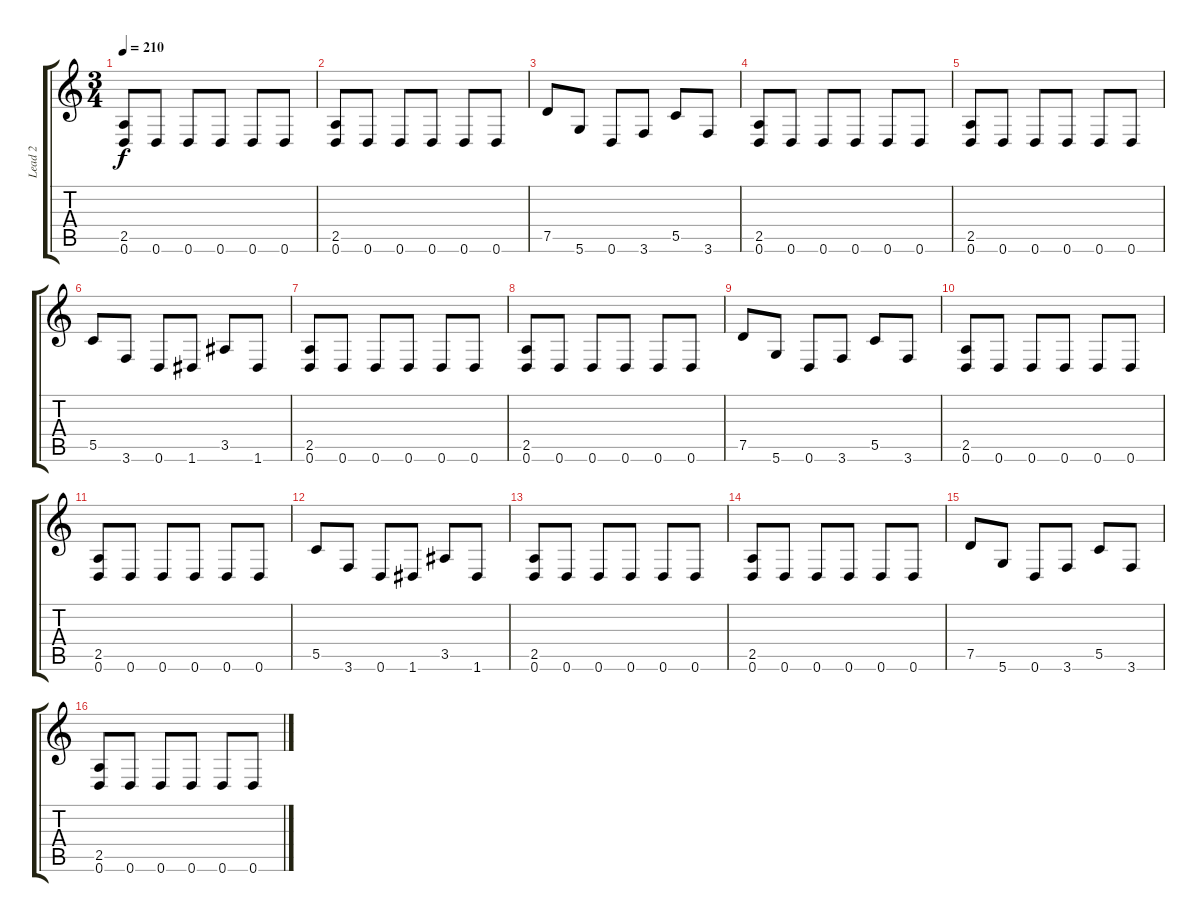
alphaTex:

\track ("Lead 2" "Lead 2") {instrument overdrivenguitar}
\staff {score tabs}
\tuning (D4 A3 F3 C3 G2 D2) {hide}
\ts (3 4)
\tempo 210
\clef g2
\ks c
(2.5 0.6).8{dy f} 0.6.8 0.6.8 0.6.8 0.6.8 0.6.8 |
(2.5 0.6).8 0.6.8 0.6.8 0.6.8 0.6.8 0.6.8 |
7.5.8 5.6.8 0.6.8 3.6.8 5.5.8 3.6.8 |
(2.5 0.6).8 0.6.8 0.6.8 0.6.8 0.6.8 0.6.8 |
(2.5 0.6).8 0.6.8 0.6.8 0.6.8 0.6.8 0.6.8 |
5.5.8 3.6.8 0.6.8 1.6.8 3.5.8 1.6.8 |
(2.5 0.6).8 0.6.8 0.6.8 0.6.8 0.6.8 0.6.8 |
(2.5 0.6).8 0.6.8 0.6.8 0.6.8 0.6.8 0.6.8 |
7.5.8 5.6.8 0.6.8 3.6.8 5.5.8 3.6.8 |
(2.5 0.6).8 0.6.8 0.6.8 0.6.8 0.6.8 0.6.8 |
(2.5 0.6).8 0.6.8 0.6.8 0.6.8 0.6.8 0.6.8 |
5.5.8 3.6.8 0.6.8 1.6.8 3.5.8 1.6.8 |
(2.5 0.6).8 0.6.8 0.6.8 0.6.8 0.6.8 0.6.8 |
(2.5 0.6).8 0.6.8 0.6.8 0.6.8 0.6.8 0.6.8 |
7.5.8 5.6.8 0.6.8 3.6.8 5.5.8 3.6.8 |
(2.5 0.6).8 0.6.8 0.6.8 0.6.8 0.6.8 0.6.8
